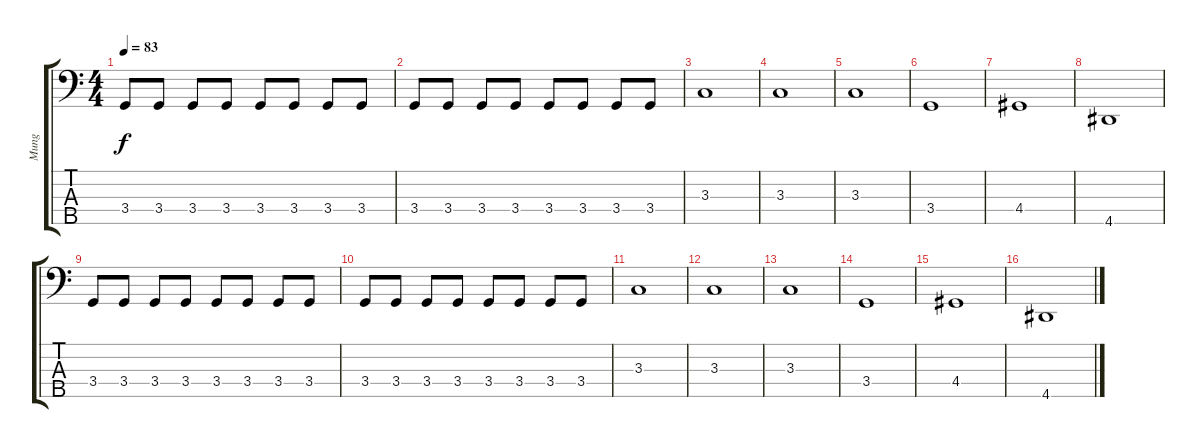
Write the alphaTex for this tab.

\track ("Mung" "Mung") {instrument electricbassfinger}
\staff {score tabs}
\tuning (G2 D2 A1 E1 B0) {hide}
\ts (4 4)
\tempo 83
\clef f4
\ks c
3.4.8{dy f} 3.4.8 3.4.8 3.4.8 3.4.8 3.4.8 3.4.8 3.4.8 |
3.4.8 3.4.8 3.4.8 3.4.8 3.4.8 3.4.8 3.4.8 3.4.8 |
3.3.1 |
3.3.1 |
3.3.1 |
3.4.1 |
4.4.1 |
4.5.1 |
3.4.8 3.4.8 3.4.8 3.4.8 3.4.8 3.4.8 3.4.8 3.4.8 |
3.4.8 3.4.8 3.4.8 3.4.8 3.4.8 3.4.8 3.4.8 3.4.8 |
3.3.1 |
3.3.1 |
3.3.1 |
3.4.1 |
4.4.1 |
4.5.1
